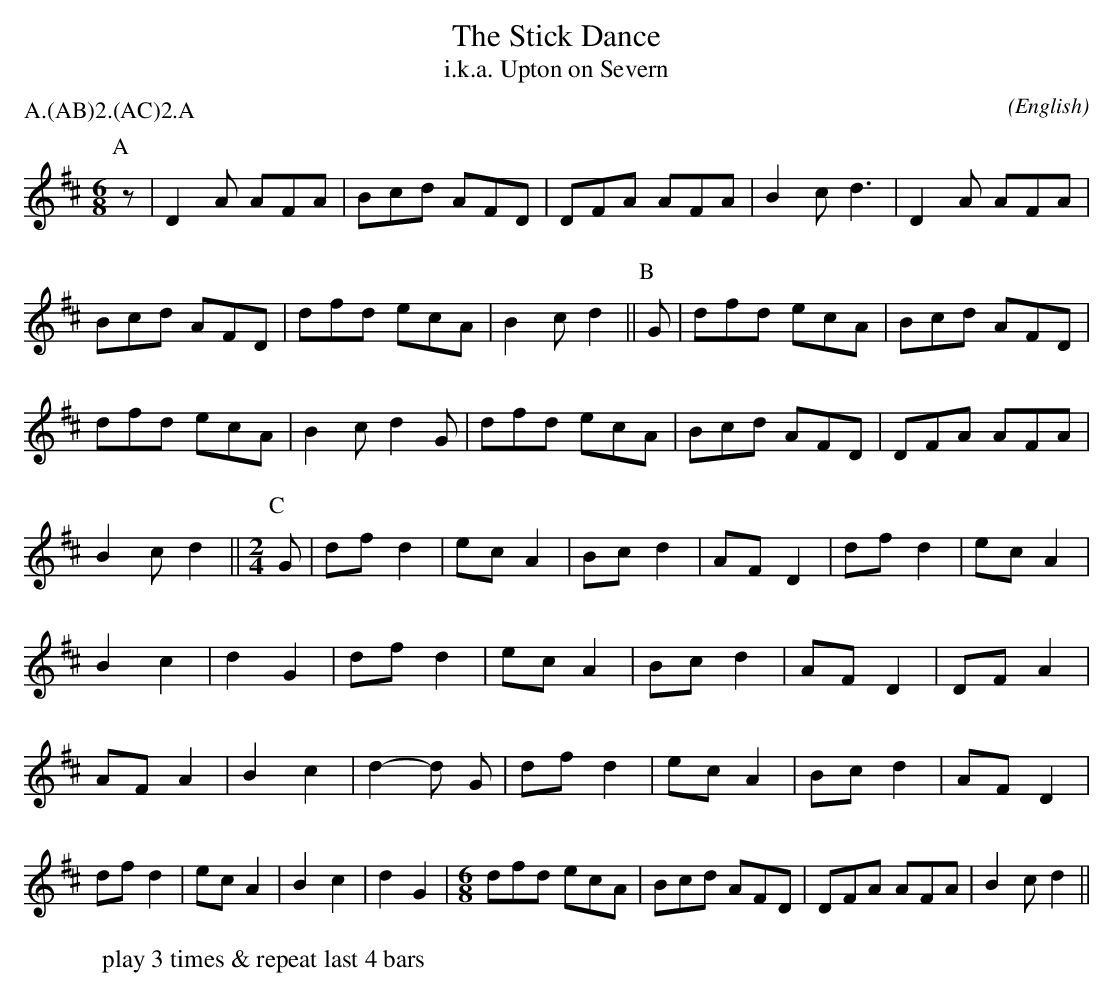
X:1
T:The Stick Dance
M:6/8
T:i.k.a. Upton on Severn
C:
O:English
P:A.(AB)2.(AC)2.A
L:1/8
K:D
P:A
z|D2 A AFA|Bcd AFD|DFA AFA|B2 c d3|\
D2 A AFA|Bcd AFD|dfd ecA|B2 c d2||\
W:play 3 times \& repeat last 4 bars
P:B
G|dfd  ecA|Bcd AFD|dfd ecA|B2 c d2 \
G|dfd  ecA|Bcd AFD|DFA AFA|B2 c d2||\
M:2/4
L:1/8
P:C
G|df d2|ec A2|Bc d2|AF D2|df d2|ec A2|B2 c2|d2 G2|\
df d2|ec A2|Bc d2|AF D2|DF A2|AF A2|B2 c2|d2-d  \
G|df d2|ec A2|Bc d2|AF D2|df d2|ec A2|B2 c2|d2 G2|\
M:6/8
dfd  ecA|Bcd AFD|DFA AFA|B2 c d2||
